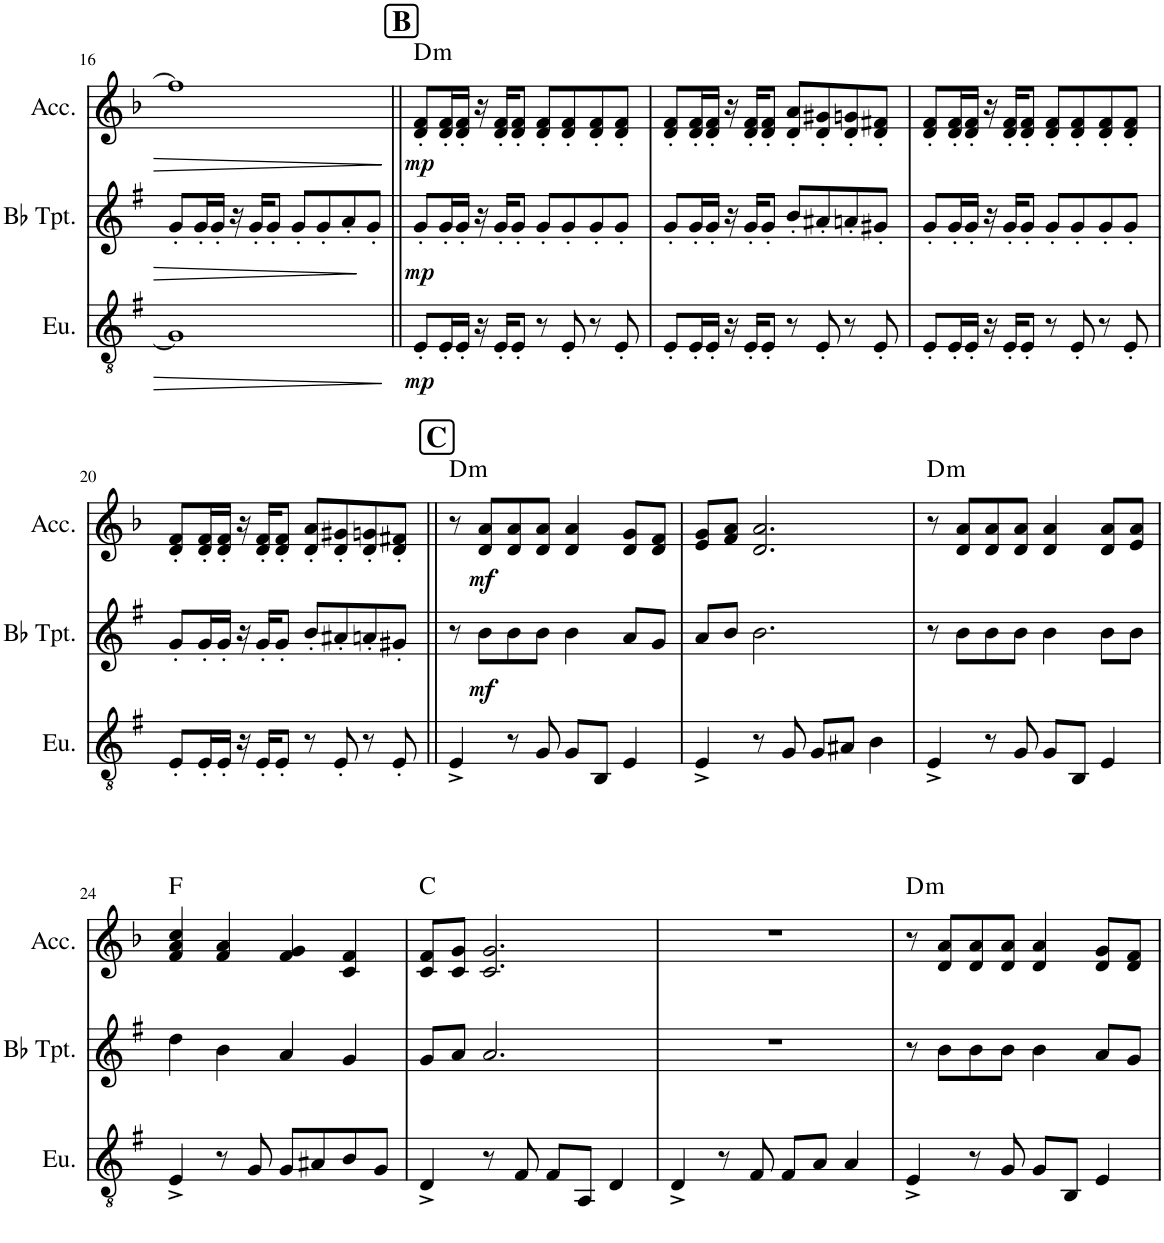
**kern	**dynam	**kern	**dynam	**kern	**dynam	**harte
*part3	*part3	*part2	*part2	*part1	*part1	*part1
*staff3	*staff3	*staff2	*staff2	*staff1	*staff1	*
*I"Euphonium	*	*I"Bb Trumpet	*	*I"Accordion	*	*
*I'Eu.	*	*I'Bb Tpt.	*	*I'Acc.	*	*
!!LO:PB:g=z
*clefGv2	*	*clefG2	*	*clefG2	*	*
*Trd1c2	*	*Trd1c2	*	*	*	*
*k[f#]	*	*k[f#]	*	*k[b-]	*	*
*M2/2	*	*M2/2	*	*M2/2	*	*
*met(c|)	*	*met(c|)	*	*met(c|)	*	*
=16	=16	=16	=16	=16	=16	=16
1G]	.	8g'/L	.	1ff]	.	.
.	.	16g'/L	.	.	.	.
.	.	16g'/JJ	.	.	.	.
.	.	16r	.	.	.	.
.	.	16g'/KL	.	.	.	.
.	.	8g'/J	.	.	.	.
.	.	8g'/L	.	.	.	.
.	.	8g'/	.	.	.	.
.	.	8a'/	.	.	.	.
.	.	8g'/J	.	.	.	.
!!LO:REH:place=s1:a:B:cj:fs=14:t=B
=17||	=17||	=17||	=17||	=17||	=17||	=17||
!	!LO:DY:b	!	!LO:DY:b	!	!LO:DY:b	!LO:H:kt=m
8E'/L	mp	8g'/L	mp	8d/' 8f/'L	mp	D:min
16E'/L	.	16g'/L	.	16d/' 16f/'L	.	.
16E'/JJ	.	16g'/JJ	.	16d/' 16f/'JJ	.	.
16r	.	16r	.	16r	.	.
16E'/KL	.	16g'/KL	.	16d/' 16f/'KL	.	.
8E'/J	.	8g'/J	.	8d/' 8f/'J	.	.
8r	.	8g'/L	.	8d/' 8f/'L	.	.
8E'/	.	8g'/	.	8d/' 8f/'	.	.
8r	.	8g'/	.	8d/' 8f/'	.	.
8E'/	.	8g'/J	.	8d/' 8f/'J	.	.
=18	=18	=18	=18	=18	=18	=18
8E'/L	.	8g'/L	.	8d/' 8f/'L	.	.
16E'/L	.	16g'/L	.	16d/' 16f/'L	.	.
16E'/JJ	.	16g'/JJ	.	16d/' 16f/'JJ	.	.
16r	.	16r	.	16r	.	.
16E'/KL	.	16g'/KL	.	16d/' 16f/'KL	.	.
8E'/J	.	8g'/J	.	8d/' 8f/'J	.	.
8r	.	8b'/L	.	8d/' 8a/'L	.	.
8E'/	.	8a#X'/	.	8d/' 8g#X/'	.	.
8r	.	8an'/	.	8d/' 8gn/'	.	.
8E'/	.	8g#X'/J	.	8d/' 8f#X/'J	.	.
=19	=19	=19	=19	=19	=19	=19
8E'/L	.	8g'/L	.	8d/' 8f/'L	.	.
16E'/L	.	16g'/L	.	16d/' 16f/'L	.	.
16E'/JJ	.	16g'/JJ	.	16d/' 16f/'JJ	.	.
16r	.	16r	.	16r	.	.
16E'/KL	.	16g'/KL	.	16d/' 16f/'KL	.	.
8E'/J	.	8g'/J	.	8d/' 8f/'J	.	.
8r	.	8g'/L	.	8d/' 8f/'L	.	.
8E'/	.	8g'/	.	8d/' 8f/'	.	.
8r	.	8g'/	.	8d/' 8f/'	.	.
8E'/	.	8g'/J	.	8d/' 8f/'J	.	.
!!LO:LB:g=z
=20	=20	=20	=20	=20	=20	=20
8E'/L	.	8g'/L	.	8d/' 8f/'L	.	.
16E'/L	.	16g'/L	.	16d/' 16f/'L	.	.
16E'/JJ	.	16g'/JJ	.	16d/' 16f/'JJ	.	.
16r	.	16r	.	16r	.	.
16E'/KL	.	16g'/KL	.	16d/' 16f/'KL	.	.
8E'/J	.	8g'/J	.	8d/' 8f/'J	.	.
8r	.	8b'/L	.	8d/' 8a/'L	.	.
8E'/	.	8a#X'/	.	8d/' 8g#X/'	.	.
8r	.	8an'/	.	8d/' 8gn/'	.	.
8E'/	.	8g#X'/J	.	8d/' 8f#X/'J	.	.
!!LO:REH:place=s1:a:B:cj:fs=14:t=C
=21||	=21||	=21||	=21||	=21||	=21||	=21||
!	!	!	!	!	!	!LO:H:kt=m
4E^/	.	8r	.	8r	.	D:min
!	!	!	!LO:DY:b	!	!LO:DY:b	!
.	.	8b\L	mf	8d/ 8a/L	mf	.
8r	.	8b\	.	8d/ 8a/	.	.
8G/	.	8b\J	.	8d/ 8a/J	.	.
8G/L	.	4b\	.	4d/ 4a/	.	.
8BB/J	.	.	.	.	.	.
4E/	.	8a/L	.	8d/ 8g/L	.	.
.	.	8g/J	.	8d/ 8f/J	.	.
=22	=22	=22	=22	=22	=22	=22
4E^/	.	8a/L	.	8e/ 8g/L	.	.
.	.	8b/J	.	8f/ 8a/J	.	.
8r	.	2.b\	.	2.d/ 2.a/	.	.
8G/	.	.	.	.	.	.
8G/L	.	.	.	.	.	.
8A#X/J	.	.	.	.	.	.
4B\	.	.	.	.	.	.
=23	=23	=23	=23	=23	=23	=23
!	!	!	!	!	!	!LO:H:kt=m
4E^/	.	8r	.	8r	.	D:min
.	.	8b\L	.	8d/ 8a/L	.	.
8r	.	8b\	.	8d/ 8a/	.	.
8G/	.	8b\J	.	8d/ 8a/J	.	.
8G/L	.	4b\	.	4d/ 4a/	.	.
8BB/J	.	.	.	.	.	.
4E/	.	8b\L	.	8d/ 8a/L	.	.
.	.	8b\J	.	8e/ 8a/J	.	.
!!LO:LB:g=z
=24	=24	=24	=24	=24	=24	=24
4E^/	.	4dd\	.	4f/ 4a/ 4cc/	.	F:maj
8r	.	4b\	.	4f/ 4a/	.	.
8G/	.	.	.	.	.	.
8G/L	.	4a/	.	4f/ 4g/	.	.
8A#X/	.	.	.	.	.	.
8B/	.	4g/	.	4c/ 4f/	.	.
8G/J	.	.	.	.	.	.
=25	=25	=25	=25	=25	=25	=25
4D^/	.	8g/L	.	8c/ 8f/L	.	C:maj
.	.	8a/J	.	8c/ 8g/J	.	.
8r	.	2.a/	.	2.c/ 2.g/	.	.
8F#/	.	.	.	.	.	.
8F#/L	.	.	.	.	.	.
8AA/J	.	.	.	.	.	.
4D/	.	.	.	.	.	.
=26	=26	=26	=26	=26	=26	=26
4D^/	.	1r	.	1r	.	.
8r	.	.	.	.	.	.
8F#/	.	.	.	.	.	.
8F#/L	.	.	.	.	.	.
8A/J	.	.	.	.	.	.
4A/	.	.	.	.	.	.
=27	=27	=27	=27	=27	=27	=27
!	!	!	!	!	!	!LO:H:kt=m
4E^/	.	8r	.	8r	.	D:min
.	.	8b\L	.	8d/ 8a/L	.	.
8r	.	8b\	.	8d/ 8a/	.	.
8G/	.	8b\J	.	8d/ 8a/J	.	.
8G/L	.	4b\	.	4d/ 4a/	.	.
8BB/J	.	.	.	.	.	.
4E/	.	8a/L	.	8d/ 8g/L	.	.
.	.	8g/J	.	8d/ 8f/J	.	.
=	=	=	=	=	=	=
*-	*-	*-	*-	*-	*-	*-
